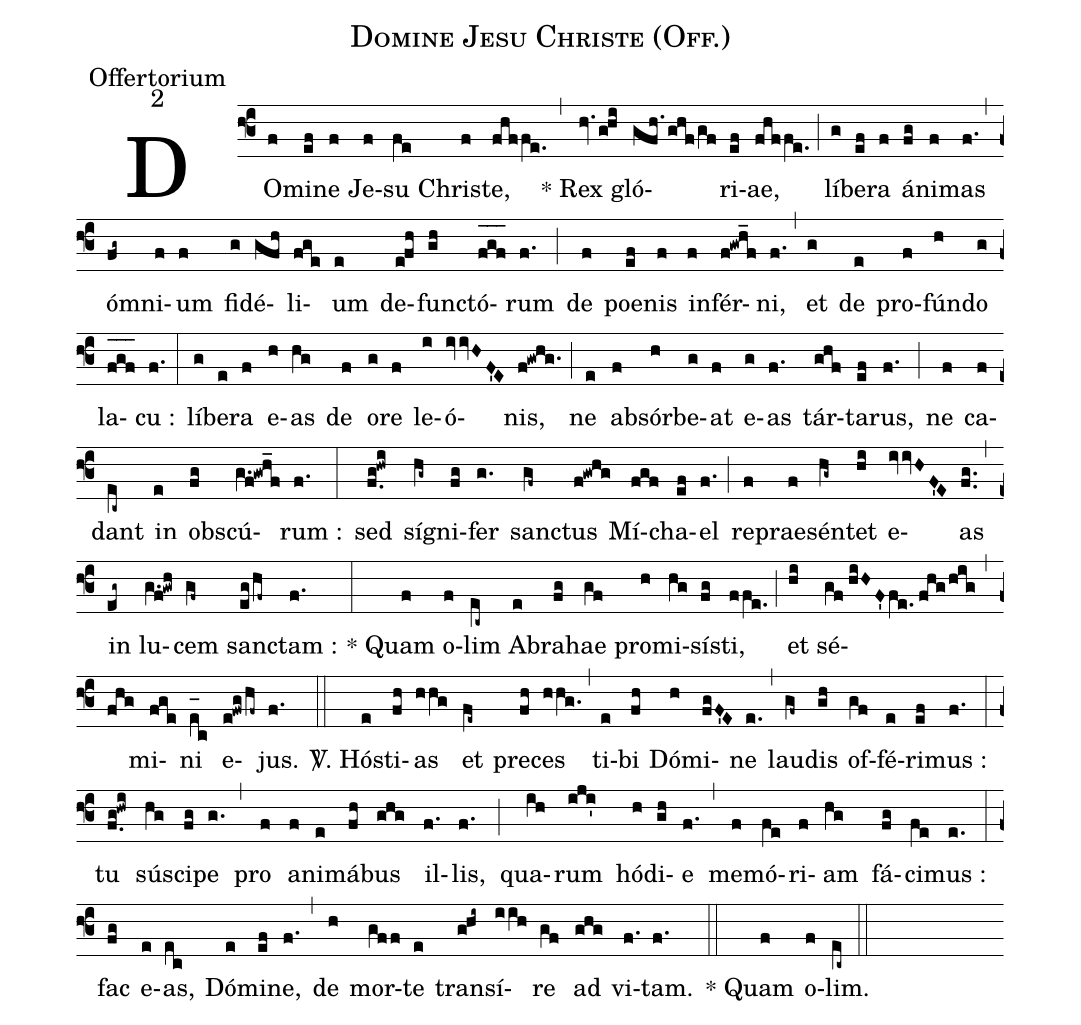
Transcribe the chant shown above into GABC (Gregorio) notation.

name:Domine Jesu Christe (Off.);
office-part:Offertorium;
mode:2;
%%
(f3) DO(f)mi(ef)ne(f) Je(f)su(fe) Chri(f)ste,(fhffe.) (,) * Rex(hv.ghi) gló(gfh./ghf/gf)ri(ef)ae,(fhffe.) (;) lí(g)be(ef)ra(f) á(fg)ni(f)mas(f.) (,) ó(fg~)mni(f)um(f) fi(g)dé(gfh)li(fge)um(e) de(efh)fun(gh)ctó(f_[oh:h]g_[oh:h]f_[oh:h])rum(f.) (;) de(f) poe(ef)nis(f) in(f)fér(f!gwh_f)ni,(f.) (,) et(g) de(e) pro(f)fún(h)do(g) la(f_[oh:h]g_[oh:h]f_[oh:h])cu :(f.) (:) lí(g)be(e)ra(f) e(h)as(hg) de(f) o(g)re(f) le(i)ó(ivvHF'E)nis,(f!gwhg.) (;) ne(e) ab(f)sór(h)be(g)at(f) e(g)as(f.) tár(ghf)ta(ef)rus,(f.) (;) ne(f) ca(f)dant(ec~) in(e) ob(fg)scú(g.f!gwh_f)rum :(f.) (:) sed(f.g!hwi) sí(hg~)gni(fg)fer(g.) san(gf~)ctus(f!gwhg) Mí(fgf)cha(ef)el(f.) (;) re(f)prae(f)sén(hg~)tet(hi) e(ivvHF'E)as(fg..) (,) in(eg~) lu(g.f!gwh)cem(gf~) san(eg/hf~)ctam :(f.) (:) *~Quam(f) o(f)lim(ec~) A(e)bra(fg)hae(gf) pro(h)mi(hg)sí(fg)sti,(ffe.) (;) et(hi) sé(gf//hiHF'fe.//fhg/hig)(,)(fhg)mi(fge)ni(e_[oh:h]c) e(e!fwg/hf~)jus.(f.) (::)

<sp>V/</sp>.~Hó(e)sti(fh)as(hhg) et(fe~) pre(fh)ces(hhg.) (,) ti(e)bi(fh) Dó(h)mi(fgF'E)ne(e.) (,) lau(gf~)dis(gh) of(gf)fé(e)ri(ef)mus :(f.) (:) tu(f.g!hwi) sús(hg)ci(fg)pe(g.) (,) pro(f) a(f)ni(e)má(fh)bus(ghg) il(f.)lis,(f.) (;) qua(ih)rum(iji') hó(h)di(gh)e(f.) (,) me(f)mó(fe)ri(f)am(hg) fá(fg)ci(fe)mus :(e.) (:) fac(fg) e(e)as,(ec) Dó(e)mi(ef)ne,(f.) (,) de(h) mor(gff)te(e) trans(ghi~)í(iih)re(gf) ad(ghg) vi(f.)tam.(f.) (::)

*~Quam(f) o(f)lim.(ec~) (::)
